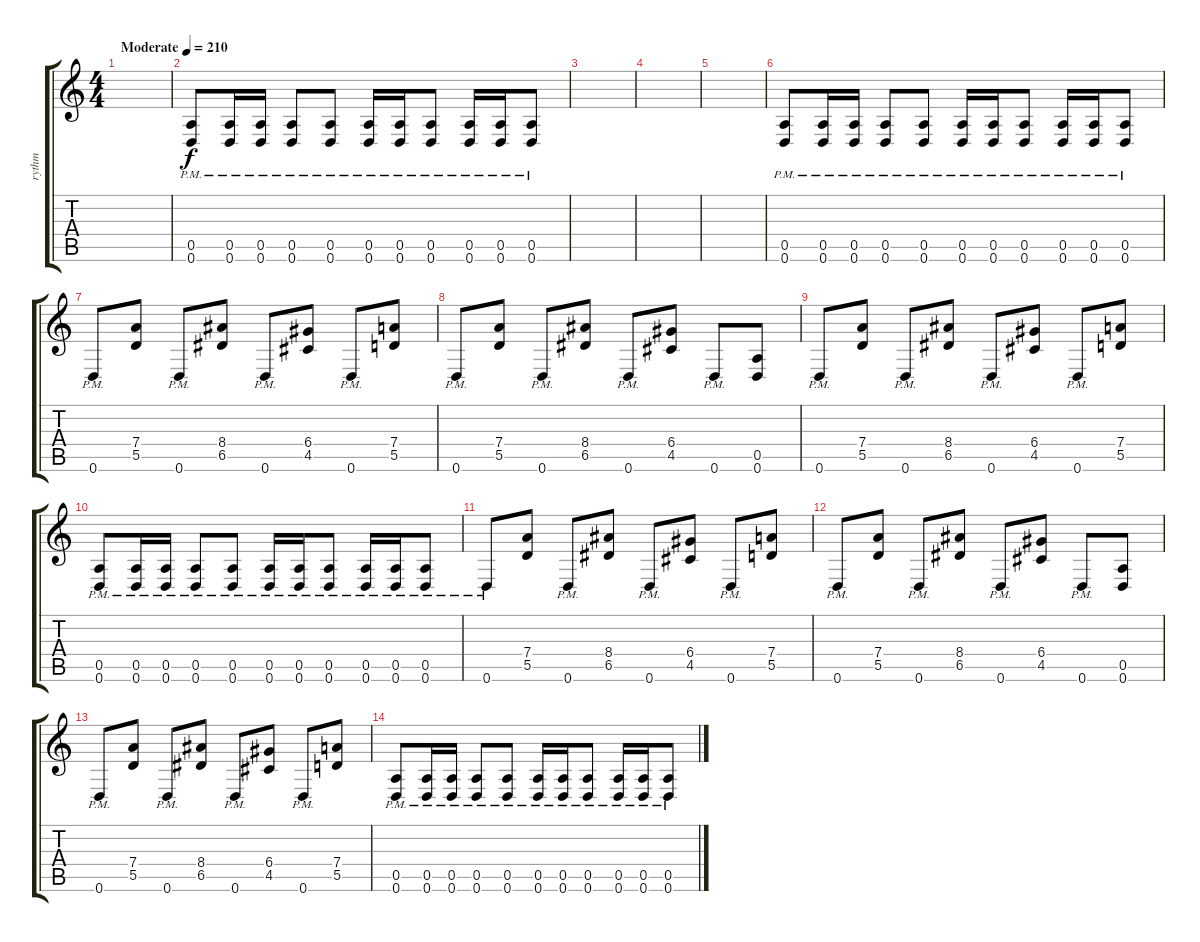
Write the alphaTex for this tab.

\track ("rythm" "rythm") {instrument distortionguitar}
\staff {score tabs}
\tuning (E4 B3 G3 D3 A2 D2) {hide}
\ts (4 4)
\tempo (210 "Moderate")
\clef g2
\ks c
|
(0.5{pm} 0.6{pm}).8 (0.5{pm} 0.6{pm}).16 (0.5{pm} 0.6{pm}).16 (0.5{pm} 0.6{pm}).8 (0.5{pm} 0.6{pm}).8 (0.5{pm} 0.6{pm}).16 (0.5{pm} 0.6{pm}).16 (0.5{pm} 0.6{pm}).8 (0.5{pm} 0.6{pm}).16 (0.5{pm} 0.6{pm}).16 (0.5{pm} 0.6{pm}).8 |
|
|
|
(0.5{pm} 0.6{pm}).8 (0.5{pm} 0.6{pm}).16 (0.5{pm} 0.6{pm}).16 (0.5{pm} 0.6{pm}).8 (0.5{pm} 0.6{pm}).8 (0.5{pm} 0.6{pm}).16 (0.5{pm} 0.6{pm}).16 (0.5{pm} 0.6{pm}).8 (0.5{pm} 0.6{pm}).16 (0.5{pm} 0.6{pm}).16 (0.5{pm} 0.6{pm}).8 |
0.6{pm}.8 (7.4 5.5).8 0.6{pm}.8 (8.4 6.5).8 0.6{pm}.8 (6.4 4.5).8 0.6{pm}.8 (7.4 5.5).8 |
0.6{pm}.8 (7.4 5.5).8 0.6{pm}.8 (8.4 6.5).8 0.6{pm}.8 (6.4 4.5).8 0.6{pm}.8 (0.5 0.6).8 |
0.6{pm}.8 (7.4 5.5).8 0.6{pm}.8 (8.4 6.5).8 0.6{pm}.8 (6.4 4.5).8 0.6{pm}.8 (7.4 5.5).8 |
(0.5{pm} 0.6{pm}).8 (0.5{pm} 0.6{pm}).16 (0.5{pm} 0.6{pm}).16 (0.5{pm} 0.6{pm}).8 (0.5{pm} 0.6{pm}).8 (0.5{pm} 0.6{pm}).16 (0.5{pm} 0.6{pm}).16 (0.5{pm} 0.6{pm}).8 (0.5{pm} 0.6{pm}).16 (0.5{pm} 0.6{pm}).16 (0.5{pm} 0.6{pm}).8 |
0.6{pm}.8 (7.4 5.5).8 0.6{pm}.8 (8.4 6.5).8 0.6{pm}.8 (6.4 4.5).8 0.6{pm}.8 (7.4 5.5).8 |
0.6{pm}.8 (7.4 5.5).8 0.6{pm}.8 (8.4 6.5).8 0.6{pm}.8 (6.4 4.5).8 0.6{pm}.8 (0.5 0.6).8 |
0.6{pm}.8 (7.4 5.5).8 0.6{pm}.8 (8.4 6.5).8 0.6{pm}.8 (6.4 4.5).8 0.6{pm}.8 (7.4 5.5).8 |
(0.5{pm} 0.6{pm}).8 (0.5{pm} 0.6{pm}).16 (0.5{pm} 0.6{pm}).16 (0.5{pm} 0.6{pm}).8 (0.5{pm} 0.6{pm}).8 (0.5{pm} 0.6{pm}).16 (0.5{pm} 0.6{pm}).16 (0.5{pm} 0.6{pm}).8 (0.5{pm} 0.6{pm}).16 (0.5{pm} 0.6{pm}).16 (0.5{pm} 0.6{pm}).8
